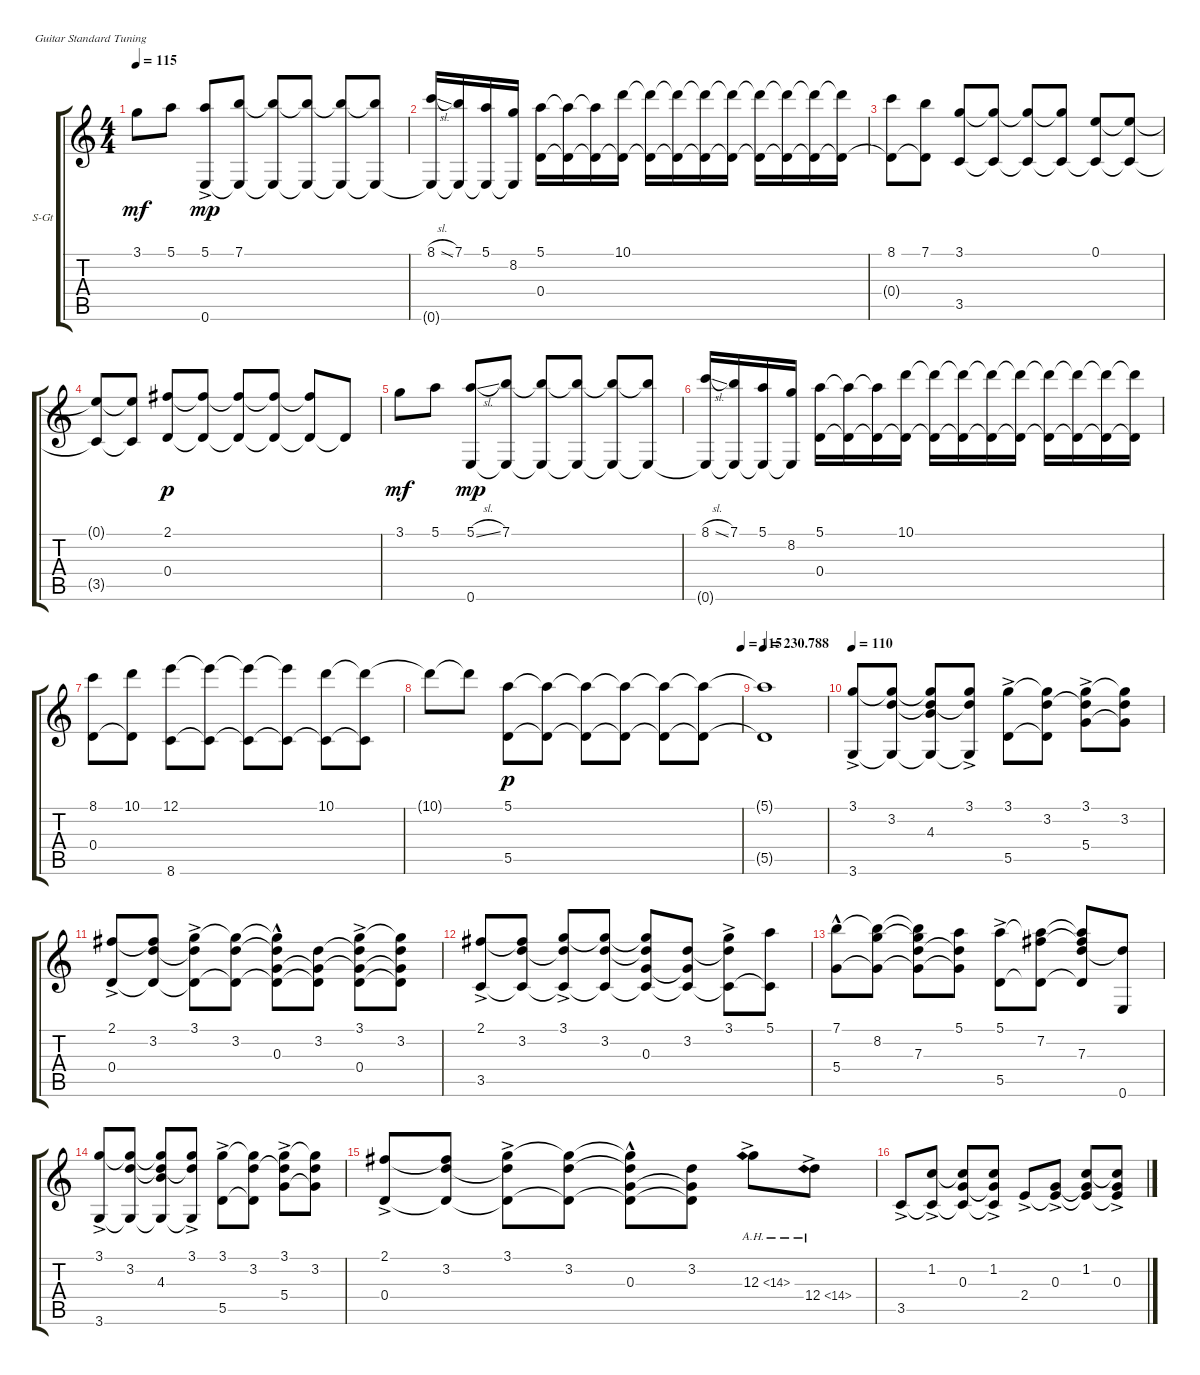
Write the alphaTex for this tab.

\defaultSystemsLayout 4
\bracketExtendMode groupsimilarinstruments
\firstSystemTrackNameOrientation horizontal
\otherSystemsTrackNameOrientation horizontal
\track ("Steel Guitar" "S-Gt") {instrument acousticguitarsteel}
\staff {score tabs}
\tuning (E4 B3 G3 D3 A2 E2)
\ts (4 4)
\tempo 115
\clef g2
\ks c
3.1.8{dy mf instrument acousticguitarsteel} 5.1.8 (5.1{ac} 0.6).8{dy mp} (7.1 0.6{t}).8 (7.1{t} 0.6{t}).8 (7.1{t} 0.6{t}).8 (7.1{t} 0.6{t}).8 (7.1{t} 0.6{t}).8 |
(8.1{sl} 0.6{t}).16 (7.1 0.6{t}).16 (5.1 0.6{t}).16 (8.2 0.6{t}).16 (5.1 0.4).16 (5.1{t} 0.4{t}).16 (5.1{t} 0.4{t}).16 (10.1 0.4{t}).16 (10.1{t} 0.4{t}).16 (10.1{t} 0.4{t}).16 (10.1{t} 0.4{t}).16 (10.1{t} 0.4{t}).16 (10.1{t} 0.4{t}).16 (10.1{t} 0.4{t}).16 (10.1{t} 0.4{t}).16 (10.1{t} 0.4{t}).16 |
(8.1 0.4{t}).8 (7.1 0.4{t}).8 (3.1 3.5).8 (3.1{t} 3.5{t}).8 (3.1{t} 3.5{t}).8 (3.1{t} 3.5{t}).8 (0.1 3.5{t}).8 (0.1{t} 3.5{t}).8 |
(0.1{t} 3.5{t}).8 (0.1{t} 3.5{t}).8 (2.1 0.4).8{dy p} (2.1{t} 0.4{t}).8 (0.4{t} 2.1{t}).8 (0.4{t} 2.1{t}).8 (0.4{t} 2.1{t}).8 0.4{t}.8 |
3.1.8{dy mf} 5.1.8 (5.1{sl} 0.6).8{dy mp} (7.1 0.6{t}).8 (7.1{t} 0.6{t}).8 (7.1{t} 0.6{t}).8 (7.1{t} 0.6{t}).8 (7.1{t} 0.6{t}).8 |
(8.1{sl} 0.6{t}).16 (7.1 0.6{t}).16 (5.1 0.6{t}).16 (8.2 0.6{t}).16 (5.1 0.4).16 (5.1{t} 0.4{t}).16 (5.1{t} 0.4{t}).16 (10.1 0.4{t}).16 (10.1{t} 0.4{t}).16 (10.1{t} 0.4{t}).16 (10.1{t} 0.4{t}).16 (10.1{t} 0.4{t}).16 (10.1{t} 0.4{t}).16 (10.1{t} 0.4{t}).16 (10.1{t} 0.4{t}).16 (10.1{t} 0.4{t}).16 |
(8.1 0.4).8 (10.1 0.4{t}).8 (12.1 8.6).8 (12.1{t} 8.6{t}).8 (12.1{t} 8.6{t}).8 (12.1{t} 8.6{t}).8 (10.1 8.6{t}).8 (10.1{t} 8.6{t}).8 |
\tempo (115 1)
10.1{t}.8 10.1{t}.8 (5.1 5.5).8{dy p} (5.1{t} 5.5{t}).8 (5.1{t} 5.5{t}).8 (5.1{t} 5.5{t}).8 (5.1{t} 5.5{t}).8 (5.5{t} 5.1{t}).8 |
\tempo
230.788 (5.1{t} 5.5{t}).1 |
\tempo 110
(3.6 3.1{ac}).8 (3.2 3.6{t} 3.1{t}).8 (4.3 3.6{t} 3.2{t} 3.1{t}).8 (3.1{ac} 3.6{t} 3.2{t}).8 (3.1{ac} 5.5{ac}).8 (3.2 5.5{t} 3.1{t}).8 (3.1{ac} 5.4{ac} 3.2{t}).8 (3.2 5.4{t} 3.1{t}).8 |
(0.4 2.1{ac}).8 (3.2 0.4{t} 2.1{t}).8 (3.1{ac} 0.4{t} 3.2{t}).8 (3.2 0.4{t} 3.1{t}).8 (0.3{hac} 0.4{t} 3.1{t} 3.2{t}).8 (3.2 0.4{t} 0.3{t}).8 (3.1{ac} 0.4 0.3{t} 3.2{t}).8 (3.2 0.4{t} 3.1{t} 0.3{t}).8 |
(3.5 2.1{ac}).8 (3.2 3.5{t} 2.1{t}).8 (3.1{ac} 3.5{t} 3.2{t}).8 (3.2 3.5{t} 3.1{t}).8 (0.3 3.5{t} 3.1{t} 3.2{t}).8 (3.2 3.5{t} 0.3{t}).8 (3.1{ac} 3.5{t} 3.2{t}).8 (5.1 3.5{t}).8 |
(5.4 7.1{hac}).8 (8.2 5.4{t} 7.1{t}).8 (7.3 5.4{t} 8.2{t} 7.1{t}).8 (5.1 5.4{t} 7.3{t}).8 (5.5 5.1{ac}).8 (7.2 5.1{t} 5.5{t}).8 (7.3 5.1{t} 7.2{t} 5.5{t}).8 (7.3{t} 0.6).8 |
(3.6 3.1{ac}).8 (3.2 3.6{t} 3.1{t}).8 (4.3 3.6{t} 3.2{t} 3.1{t}).8 (3.1{ac} 3.6{t} 3.2{t}).8 (3.1{ac} 5.5{ac}).8 (3.2 5.5{t} 3.1{t}).8 (3.1{ac} 5.4{ac} 3.2{t}).8 (3.2 5.4{t} 3.1{t}).8 |
(0.4 2.1{ac}).8 (3.2 0.4{t} 2.1{t}).8 (3.1{ac} 0.4{t} 3.2{t}).8 (3.2 0.4{t} 3.1{t}).8 (0.3{hac} 0.4{t} 3.1{t} 3.2{t}).8 (3.2 0.4{t} 0.3{t}).8 12.3{ah 2 ac}.8 12.4{ah 2 ac}.8 |
3.5{ac}.8 (1.2{ac} 3.5{t}).8 (0.3 3.5{t} 1.2{t}).8 (1.2{ac} 3.5{t} 0.3{t}).8 2.4{ac}.8 (0.3{ac} 2.4{t}).8 (1.2 2.4{t} 0.3{t}).8 (0.3{ac} 2.4{t} 1.2{t}).8
